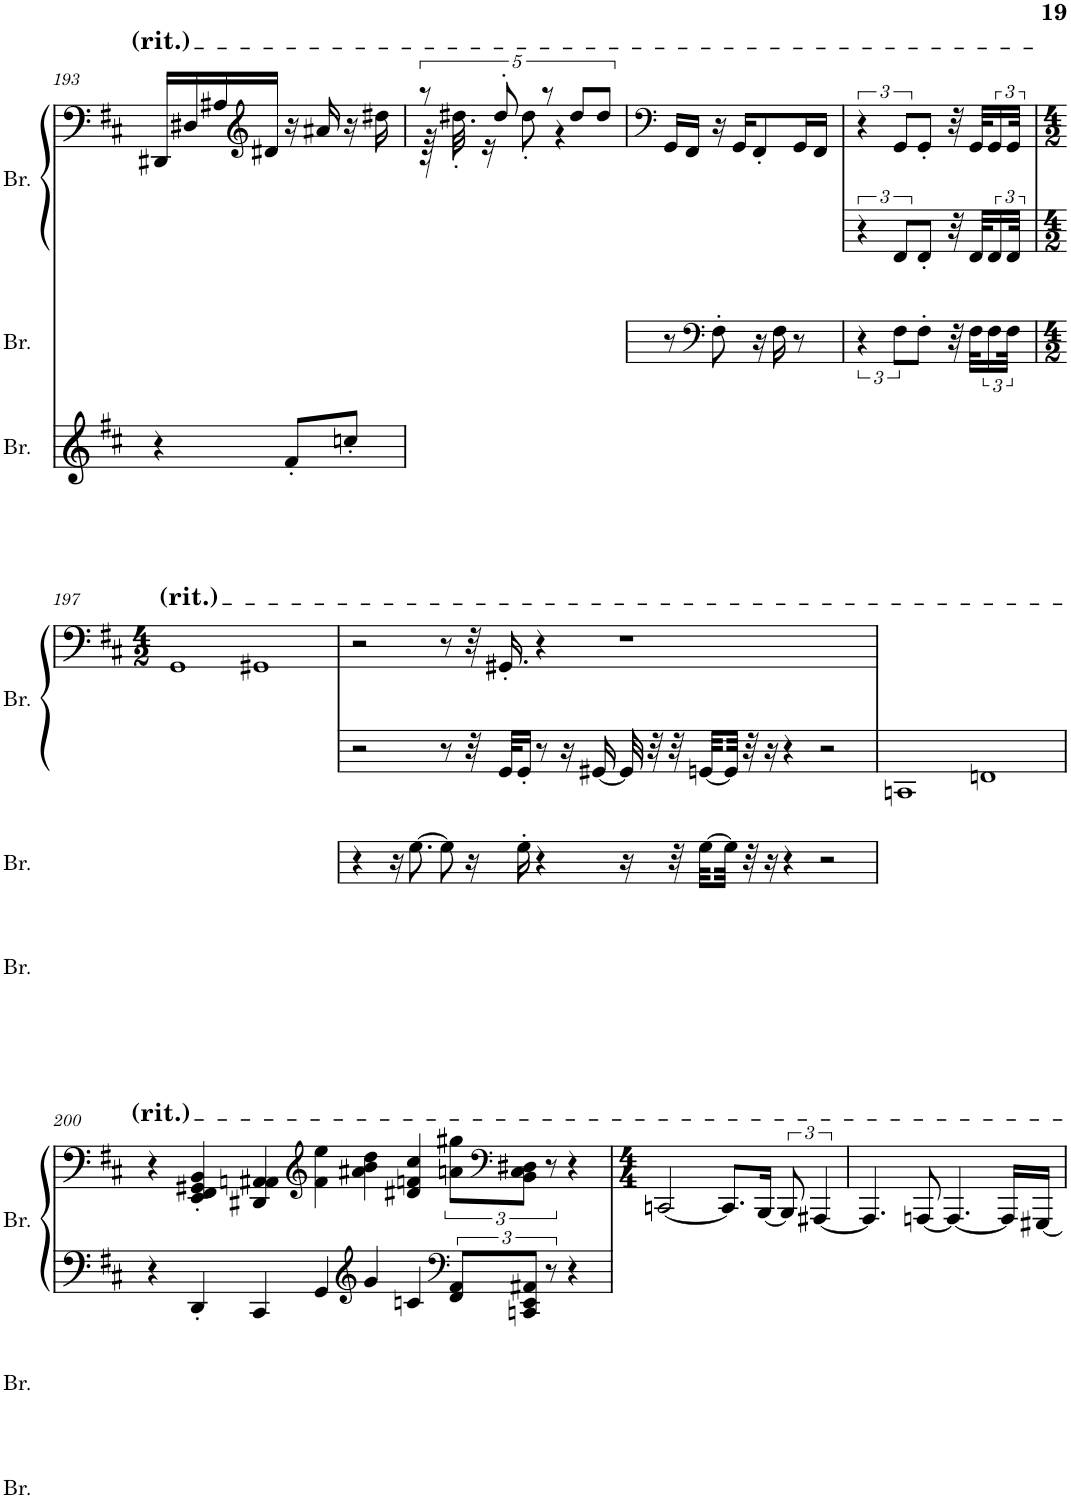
**kern	**kern	**kern	**kern
*part3	*part2	*part1	*part1
*staff4	*staff3	*staff2	*staff1
*I"Brass	*I"Brass	*I"Brass	*
*I'Br.	*I'Br.	*I'Br.	*
!!LO:PB:g=z
*clefG2	*clefG2	*clefF4	*clefF4
*k[f#c#]	*k[f#c#]	*k[f#c#]	*k[f#c#]
*M4/8	*M4/8	*M4/8	*M4/8
=193	=193	=193	=193
4r	2r	2r	16DD#X/LL
.	.	.	16D#X/
.	.	.	16A#X/
*	*	*	*clefG2
.	.	.	16d#X/JJ
8f#'/L	.	.	16r
.	.	.	16a#X/
8ccn'/J	.	.	16r
.	.	.	16dd#X\
=194	=194	=194	=194
*	*	*	*^
2r	2r	2r	10r	64r
.	.	.	.	32.dd#X'\
.	.	.	.	16r
.	.	.	10dd#'/	.
.	.	.	.	8dd#'\
.	.	.	10r	.
.	.	.	.	4r
.	.	.	10dd#/L	.
.	.	.	10dd#/J	.
*	*	*	*v	*v
=195	=195	=195	=195
*	*	*	*clefF4
2r	8r	2r	16GG/LL
.	.	.	16FF#/JJ
*	*clefF4	*	*
.	8F#'\	.	16r
.	.	.	16GG/KL
.	16r	.	8FF#'/
.	16F#\	.	.
.	8r	.	16GG/L
.	.	.	16FF#/JJ
=196	=196	=196	=196
2r	6r	6r	6r
.	12F#\L	12FF#/L	12GG/L
.	8F#'\J	8FF#'/J	8GG'/J
.	32r	32r	32r
.	32F#\KLL	32FF#/KLL	32GG/KLL
.	24F#\	24FF#/	24GG/
.	48F#\JJk	48FF#/JJk	48GG/JJk
!!LO:LB:g=z
=197	=197	=197	=197
*M4/2	*M4/2	*M4/2	*M4/2
0r	0r	0r	1GG
.	.	.	1GG#X
=198	=198	=198	=198
0r	4r	2r	2r
.	16r	.	.
.	[8.G\	.	.
.	8G\]	8r	8r
.	16r	32r	32r
.	.	32GG/KLL	16.GG#X'/
.	16G'\	16GG'/JJ	.
.	4r	8r	4r
.	.	16r	.
.	.	[16GG#X/	.
.	16r	32GG#/]	1r
.	.	32r	.
.	32r	32r	.
.	[32G\LLL	[32GGn/LLL	.
.	32G\JJJ]	32GG/JJJ]	.
.	32r	32r	.
.	16r	16r	.
.	4r	4r	.
.	2r	2r	.
=199	=199	=199	=199
0r	0r	1CCn	0r
.	.	1FFn	.
!!LO:LB:g=z
=200	=200	=200	=200
0r	0r	4r	4r
.	.	4DD'/	4EE/' 4FF#/' 4GG#X/' 4BB/'
.	.	4CC#/	4DD#X/ 4AAn/ 4AA#X/
*	*	*	*clefG2
.	.	4GG/	4f#\ 4ee\
*	*	*clefG2	*
.	.	4g/	4a#X\ 4b\ 4dd\
.	.	4cn/	4d#X/ 4fn/ 4cc#/
*	*	*clefF4	*
.	.	12FF#/ 12AA/L	12an\ 12gg#X\L
*	*	*	*clefF4
.	.	12CCn/ 12EE/ 12AA#X/J	12BB\ 12C#\ 12D#X\J
.	.	12r	12r
.	.	4r	4r
=201	=201	=201	=201
*M4/4	*M4/4	*M4/4	*M4/4
1r	1r	1r	[2CCn/
.	.	.	8.CC/L]
.	.	.	[16BBB/Jk
.	.	.	12BBB/]
.	.	.	[6AAA#X/
=202	=202	=202	=202
1r	1r	1r	4.AAA#/]
.	.	.	[8AAAn/
.	.	.	4.AAA/_
.	.	.	16AAA/LL]
.	.	.	[16GGG#X/JJ
=	=	=	=
*-	*-	*-	*-
